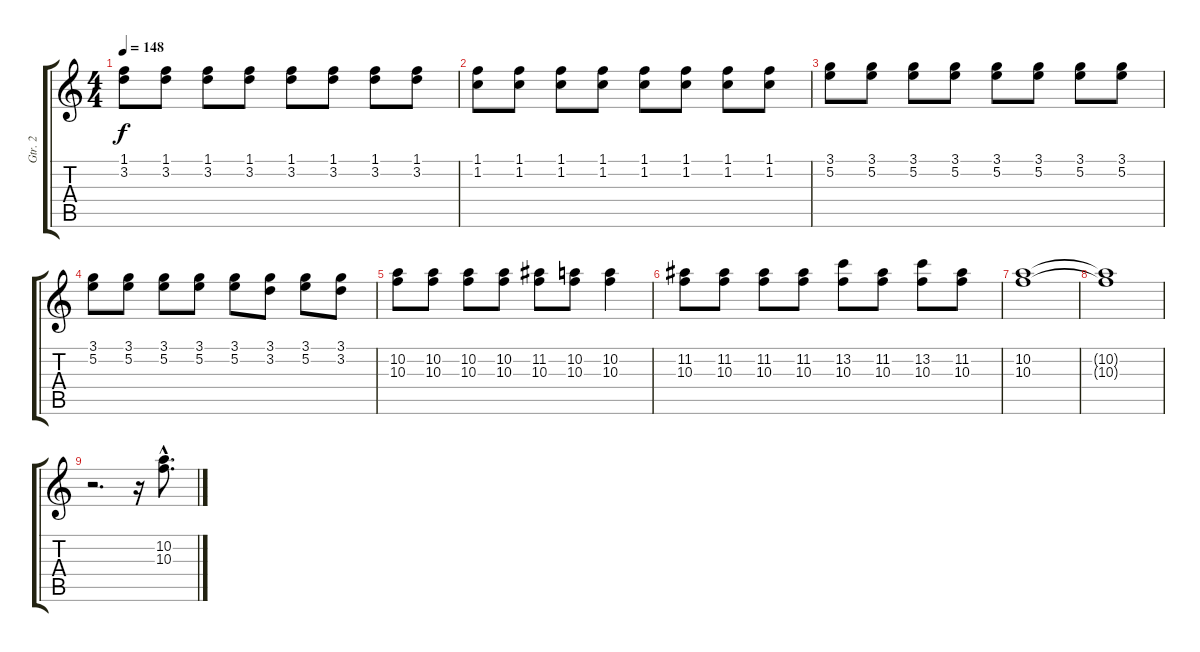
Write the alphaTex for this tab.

\track ("Gtr. 2" "Gtr. 2") {instrument distortionguitar}
\staff {score tabs}
\tuning (E4 B3 G3 D3 A2 E2) {hide}
\ts (4 4)
\tempo 148
\clef g2
\ks c
(1.1 3.2).8{dy f} (1.1 3.2).8 (1.1 3.2).8 (1.1 3.2).8 (1.1 3.2).8 (1.1 3.2).8 (1.1 3.2).8 (1.1 3.2).8 |
(1.1 1.2).8 (1.1 1.2).8 (1.1 1.2).8 (1.1 1.2).8 (1.1 1.2).8 (1.1 1.2).8 (1.1 1.2).8 (1.1 1.2).8 |
(3.1 5.2).8 (3.1 5.2).8 (3.1 5.2).8 (3.1 5.2).8 (3.1 5.2).8 (3.1 5.2).8 (3.1 5.2).8 (3.1 5.2).8 |
(3.1 5.2).8 (3.1 5.2).8 (3.1 5.2).8 (3.1 5.2).8 (3.1 5.2).8 (3.1 3.2).8 (3.1 5.2).8 (3.1 3.2).8 |
(10.2 10.3).8 (10.2 10.3).8 (10.2 10.3).8 (10.2 10.3).8 (11.2 10.3).8 (10.2 10.3).8 (10.2 10.3).4 |
(11.2 10.3).8 (11.2 10.3).8 (11.2 10.3).8 (11.2 10.3).8 (13.2 10.3).8 (11.2 10.3).8 (13.2 10.3).8 (11.2 10.3).8 |
(10.2 10.3).1 |
(10.2{t} 10.3{t}).1 |
r.2{d} r.16 (10.2{hac} 10.3{hac}).8{d}
